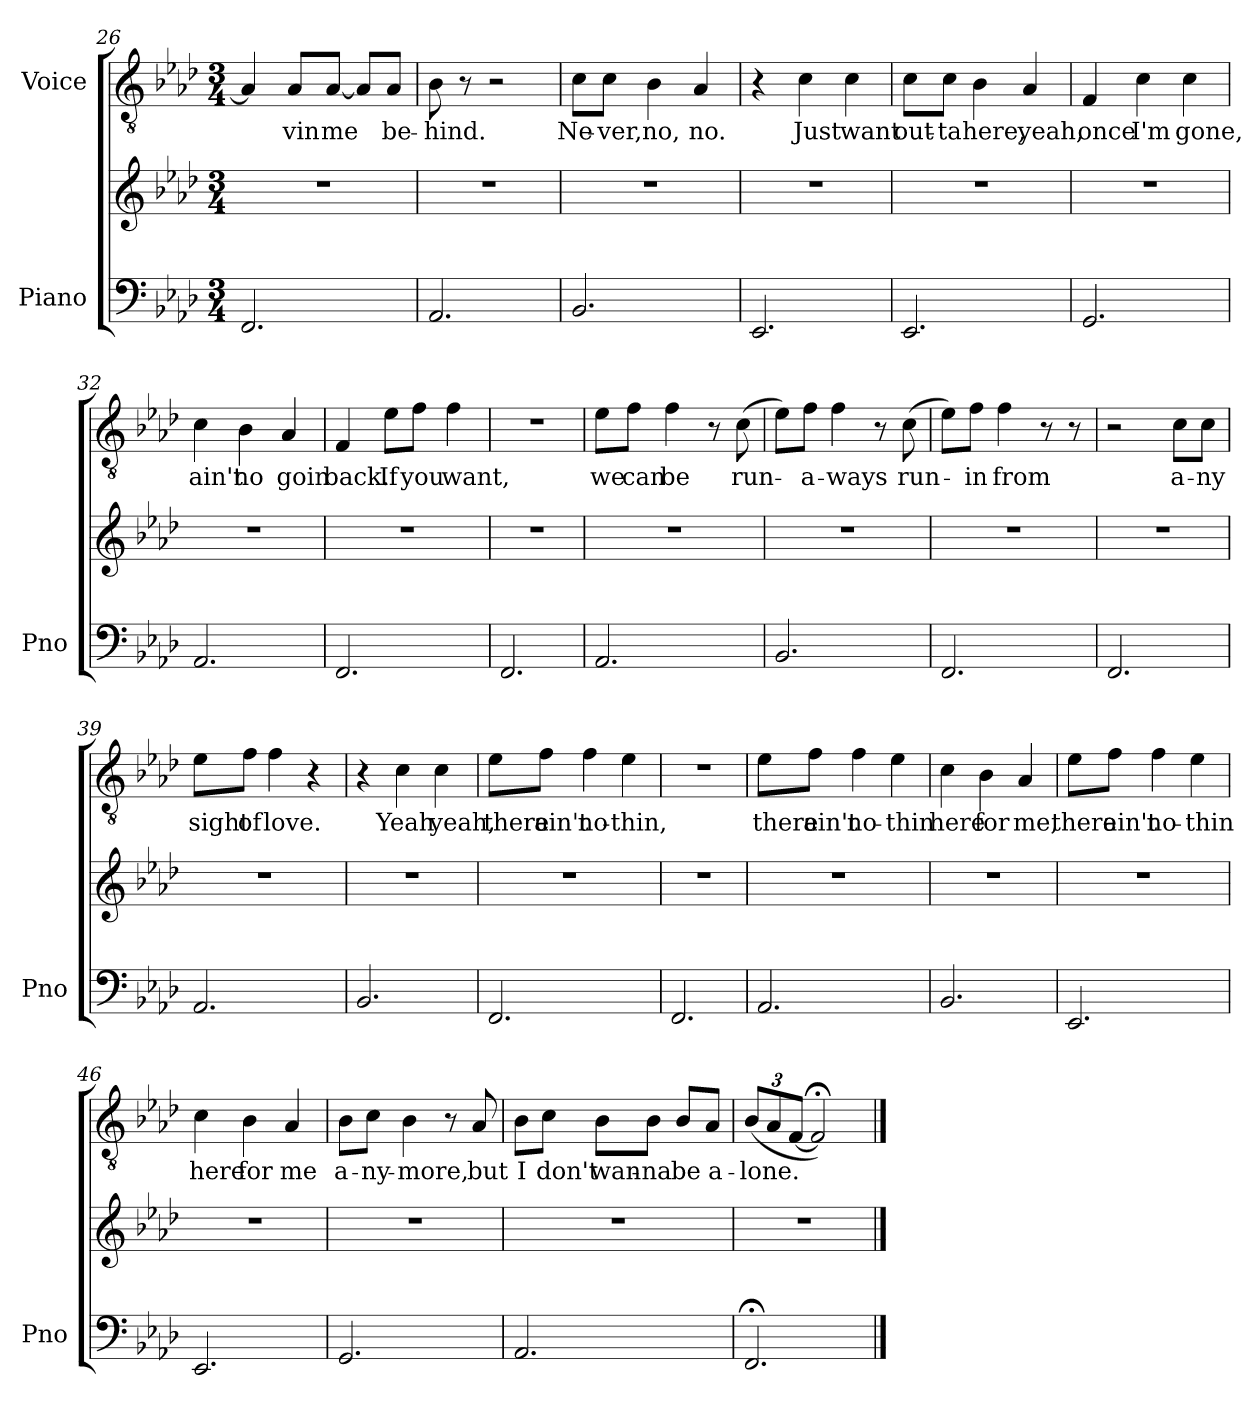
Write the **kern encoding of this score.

**kern	**kern	**kern	**text
*part2	*part2	*part1	*part1
*staff3	*staff2	*staff1	*staff1
*I"Piano	*	*I"Voice	*
*I'Pno	*	*	*
*clefF4	*clefG2	*clefGv2	*
*k[b-e-a-d-]	*k[b-e-a-d-]	*k[b-e-a-d-]	*
*M3/4	*M3/4	*M3/4	*
=26	=26	=26	=26
2.FF/	2.r	4A-/]	.
!	!	!	!LO:LY:b
.	.	8A-/L	-vin
!	!	!	!LO:LY:b
.	.	[8A-/J	me
.	.	8A-/L]	.
!	!	!	!LO:LY:b
.	.	8A-/J	be-
=27	=27	=27	=27
!	!	!	!LO:LY:b
2.AA-/	2.r	8B-\	-hind.
.	.	8r	.
.	.	2r	.
=28	=28	=28	=28
!	!	!	!LO:LY:b
2.BB-/	2.r	8c\L	Ne-
!	!	!	!LO:LY:b
.	.	8c\J	-ver,
!	!	!	!LO:LY:b
.	.	4B-\	no,
!	!	!	!LO:LY:b
.	.	4A-/	no.
!!LO:LB:g=z
=29	=29	=29	=29
2.EE-/	2.r	4r	.
!	!	!	!LO:LY:b
.	.	4c\	Just
!	!	!	!LO:LY:b
.	.	4c\	want
=30	=30	=30	=30
!	!	!	!LO:LY:b
2.EE-/	2.r	8c\L	out-
!	!	!	!LO:LY:b
.	.	8c\J	-ta
!	!	!	!LO:LY:b
.	.	4B-\	here,
!	!	!	!LO:LY:b
.	.	4A-/	yeah,
=31	=31	=31	=31
!	!	!	!LO:LY:b
2.GG/	2.r	4F/	once
!	!	!	!LO:LY:b
.	.	4c\	I'm
!	!	!	!LO:LY:b
.	.	4c\	gone,
=32	=32	=32	=32
!	!	!	!LO:LY:b
2.AA-/	2.r	4c\	ain't
!	!	!	!LO:LY:b
.	.	4B-\	no
!	!	!	!LO:LY:b
.	.	4A-/	goin
!!LO:LB:g=z
=33	=33	=33	=33
!	!	!	!LO:LY:b
2.FF/	2.r	4F/	back.
!	!	!	!LO:LY:b
.	.	8e-\L	If
!	!	!	!LO:LY:b
.	.	8f\J	you
!	!	!	!LO:LY:b
.	.	4f\	want,
=34	=34	=34	=34
2.FF/	2.r	2.r	.
=35	=35	=35	=35
!	!	!	!LO:LY:b
2.AA-/	2.r	8e-\L	we
!	!	!	!LO:LY:b
.	.	8f\J	can
!	!	!	!LO:LY:b
.	.	4f\	be
.	.	8r	.
!	!	!	!LO:LY:b
.	.	(>8c\	run-
=36	=36	=36	=36
2.BB-/	2.r	8e-\L)	.
!	!	!	!LO:LY:b
.	.	8f\J	-a-
!	!	!	!LO:LY:b
.	.	4f\	-ways
.	.	8r	.
!	!	!	!LO:LY:b
.	.	(>8c\	run-
!!LO:PB:g=z
=37	=37	=37	=37
2.FF/	2.r	8e-\L)	.
!	!	!	!LO:LY:b
.	.	8f\J	-in
!	!	!	!LO:LY:b
.	.	4f\	from
.	.	8r	.
.	.	8r	.
=38	=38	=38	=38
2.FF/	2.r	2r	.
!	!	!	!LO:LY:b
.	.	8c\L	a-
!	!	!	!LO:LY:b
.	.	8c\J	-ny
=39	=39	=39	=39
!	!	!	!LO:LY:b
2.AA-/	2.r	8e-\L	sight
!	!	!	!LO:LY:b
.	.	8f\J	of
!	!	!	!LO:LY:b
.	.	4f\	love.
.	.	4r	.
=40	=40	=40	=40
2.BB-/	2.r	4r	.
!	!	!	!LO:LY:b
.	.	4c\	Yeah
!	!	!	!LO:LY:b
.	.	4c\	yeah,
!!LO:LB:g=z
=41	=41	=41	=41
!	!	!	!LO:LY:b
2.FF/	2.r	8e-\L	there
!	!	!	!LO:LY:b
.	.	8f\J	ain't
!	!	!	!LO:LY:b
.	.	4f\	no-
!	!	!	!LO:LY:b
.	.	4e-\	-thin,
=42	=42	=42	=42
2.FF/	2.r	2.r	.
=43	=43	=43	=43
!	!	!	!LO:LY:b
2.AA-/	2.r	8e-\L	there
!	!	!	!LO:LY:b
.	.	8f\J	ain't
!	!	!	!LO:LY:b
.	.	4f\	no-
!	!	!	!LO:LY:b
.	.	4e-\	-thin
=44	=44	=44	=44
!	!	!	!LO:LY:b
2.BB-/	2.r	4c\	here
!	!	!	!LO:LY:b
.	.	4B-\	for
!	!	!	!LO:LY:b
.	.	4A-/	me,
!!LO:LB:g=z
=45	=45	=45	=45
!	!	!	!LO:LY:b
2.EE-/	2.r	8e-\L	there
!	!	!	!LO:LY:b
.	.	8f\J	ain't
!	!	!	!LO:LY:b
.	.	4f\	no-
!	!	!	!LO:LY:b
.	.	4e-\	-thin
=46	=46	=46	=46
!	!	!	!LO:LY:b
2.EE-/	2.r	4c\	here
!	!	!	!LO:LY:b
.	.	4B-\	for
!	!	!	!LO:LY:b
.	.	4A-/	me
=47	=47	=47	=47
!	!	!	!LO:LY:b
2.GG/	2.r	8B-\L	a-
!	!	!	!LO:LY:b
.	.	8c\J	-ny-
!	!	!	!LO:LY:b
.	.	4B-\	-more,
.	.	8r	.
!	!	!	!LO:LY:b
.	.	8A-/	but
=48	=48	=48	=48
!	!	!	!LO:LY:b
2.AA-/	2.r	8B-\L	I
!	!	!	!LO:LY:b
.	.	8c\J	don't
!	!	!	!LO:LY:b
.	.	8B-\L	wan-
!	!	!	!LO:LY:b
.	.	8B-\J	-na
!	!	!	!LO:LY:b
.	.	8B-/L	be
!	!	!	!LO:LY:b
.	.	8A-/J	a-
=49	=49	=49	=49
*	*	*Xbrackettup	*
!	!	!	!LO:LY:b
2.FF;/	2.r	(<12B-/L	-lone.
.	.	12A-/	.
.	.	[12F/J	.
.	.	2F;</])	.
==	==	==	==
*-	*-	*-	*-
